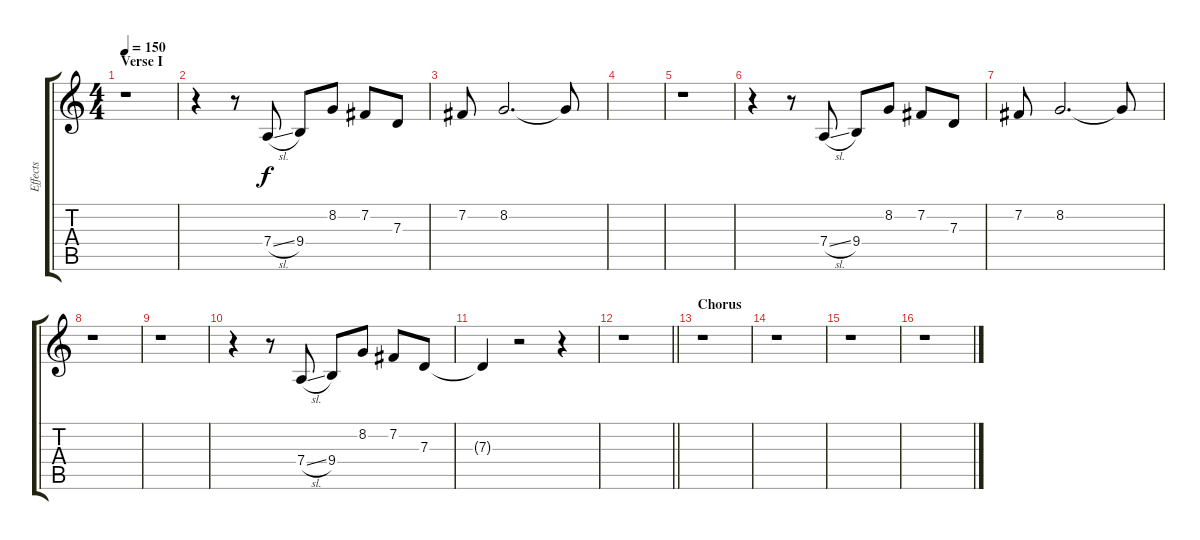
\track ("Effects" "Effects") {instrument blownbottle}
\staff {score tabs}
\tuning (E4 B3 G3 D3 A2 E2) {hide}
\ts (4 4)
\section ("" "Verse I")
\tempo 150
\clef g2
\ks c
r.1{dy f} |
r.4{volume 9 instrument brasssection} r.8 7.4{sl}.8 9.4.8 8.2.8 7.2.8 7.3.8 |
7.2.8 8.2.2{d} 8.2{t}.8 |
|
r.1 |
r.4 r.8 7.4{sl}.8 9.4.8 8.2.8 7.2.8 7.3.8 |
7.2.8 8.2.2{d} 8.2{t}.8 |
r.1 |
r.1 |
r.4 r.8 7.4{sl}.8 9.4.8 8.2.8 7.2.8 7.3.8 |
7.3{t}.4 r.2 r.4 |
\barLineRight lightlight
r.1 |
\section ("" "Chorus")
r.1 |
r.1 |
r.1 |
r.1
